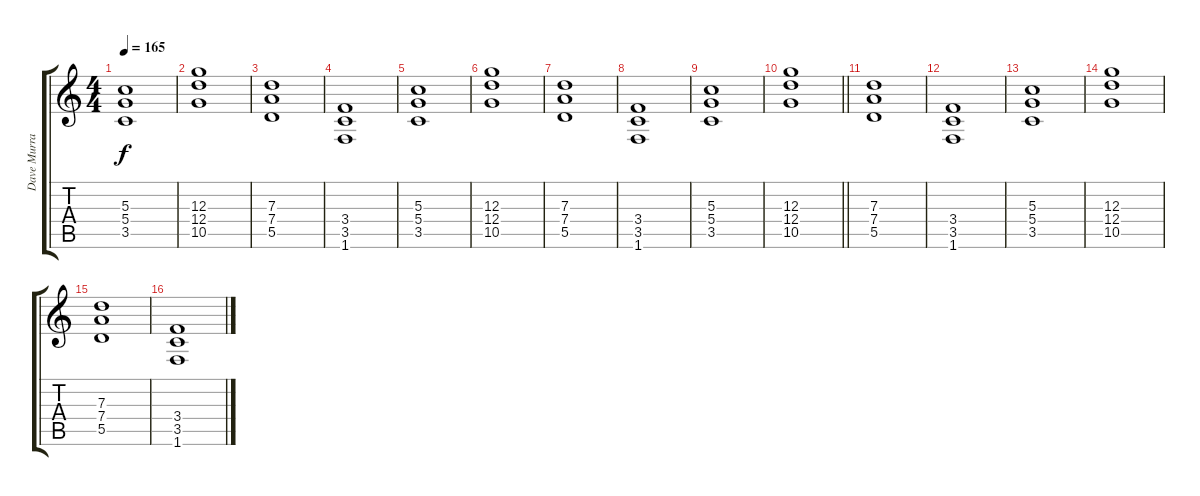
\track ("Dave Murray" "Dave Murra") {instrument acousticguitarsteel}
\staff {score tabs}
\tuning (E4 B3 G3 D3 A2 E2) {hide}
\ts (4 4)
\tempo 165
\clef g2
\ks c
(5.3 5.4 3.5).1{dy f} |
(12.3 12.4 10.5).1 |
(7.3 7.4 5.5).1 |
(3.4 3.5 1.6).1 |
(5.3 5.4 3.5).1 |
(12.3 12.4 10.5).1 |
(7.3 7.4 5.5).1 |
(3.4 3.5 1.6).1 |
(5.3 5.4 3.5).1 |
\barLineRight lightlight
(12.3 12.4 10.5).1 |
(7.3 7.4 5.5).1 |
(3.4 3.5 1.6).1 |
(5.3 5.4 3.5).1 |
(12.3 12.4 10.5).1 |
(7.3 7.4 5.5).1 |
(3.4 3.5 1.6).1
